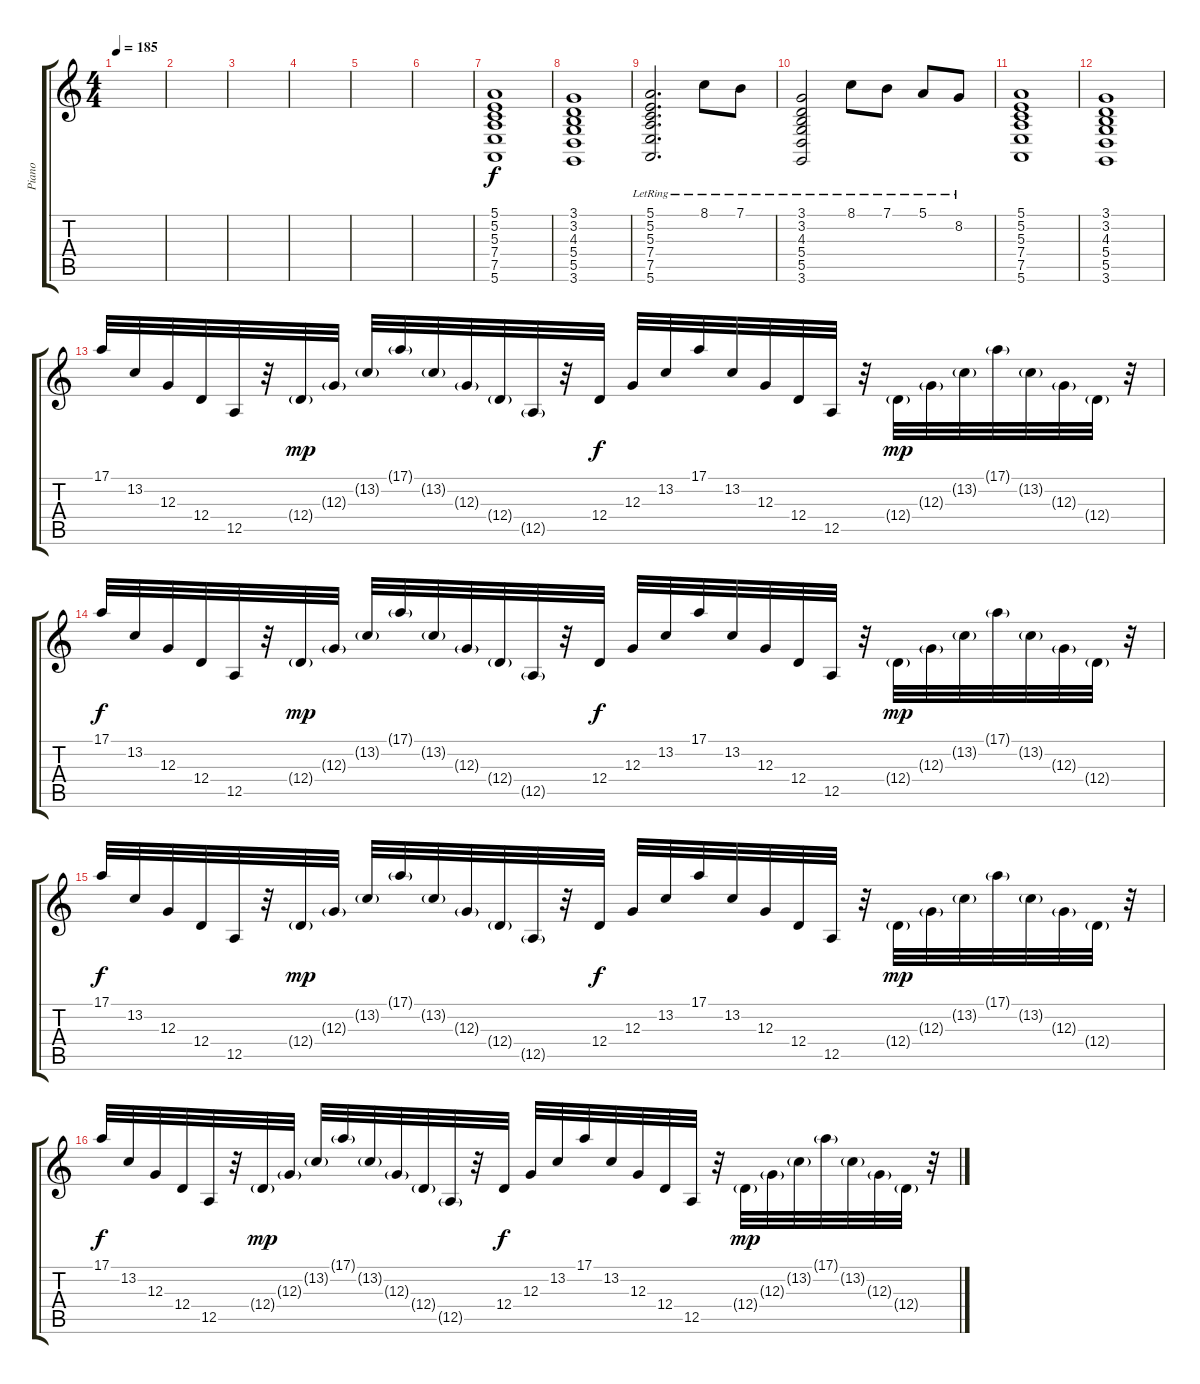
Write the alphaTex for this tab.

\track ("Piano" "Piano") {instrument acousticgrandpiano}
\staff {score tabs}
\tuning (E4 B3 G3 D3 A2 E2) {hide}
\ts (4 4)
\tempo 185
\clef g2
\ks c
|
|
|
|
|
|
(5.1 5.2 5.3 7.4 7.5 5.6).1 |
(3.1 3.2 4.3 5.4 5.5 3.6).1 |
(5.1{lr} 5.2{lr} 5.3{lr} 7.4{lr} 7.5{lr} 5.6{lr}).2{d} 8.1{lr}.8 7.1{lr}.8 |
(3.1{lr} 3.2{lr} 4.3{lr} 5.4{lr} 5.5{lr} 3.6{lr}).2 8.1{lr}.8 7.1{lr}.8 5.1{lr}.8 8.2{lr}.8 |
(5.1 5.2 5.3 7.4 7.5 5.6).1 |
(3.1 3.2 4.3 5.4 5.5 3.6).1 |
17.1.32{balance 0 instrument electricpiano1} 13.2.32 12.3.32 12.4.32 12.5.32 r.32 12.4{g}.32{dy mp} 12.3{g}.32 13.2{g}.32 17.1{g}.32 13.2{g}.32 12.3{g}.32 12.4{g}.32 12.5{g}.32 r.32 12.4.32{dy f balance 16} 12.3.32 13.2.32 17.1.32 13.2.32 12.3.32 12.4.32 12.5.32 r.32 12.4{g}.32{dy mp} 12.3{g}.32 13.2{g}.32 17.1{g}.32 13.2{g}.32 12.3{g}.32 12.4{g}.32 r.32 |
17.1.32{dy f balance 0 instrument electricpiano1} 13.2.32 12.3.32 12.4.32 12.5.32 r.32 12.4{g}.32{dy mp} 12.3{g}.32 13.2{g}.32 17.1{g}.32 13.2{g}.32 12.3{g}.32 12.4{g}.32 12.5{g}.32 r.32 12.4.32{dy f balance 16} 12.3.32 13.2.32 17.1.32 13.2.32 12.3.32 12.4.32 12.5.32 r.32 12.4{g}.32{dy mp} 12.3{g}.32 13.2{g}.32 17.1{g}.32 13.2{g}.32 12.3{g}.32 12.4{g}.32 r.32 |
17.1.32{dy f balance 0 instrument electricpiano1} 13.2.32 12.3.32 12.4.32 12.5.32 r.32 12.4{g}.32{dy mp} 12.3{g}.32 13.2{g}.32 17.1{g}.32 13.2{g}.32 12.3{g}.32 12.4{g}.32 12.5{g}.32 r.32 12.4.32{dy f balance 16} 12.3.32 13.2.32 17.1.32 13.2.32 12.3.32 12.4.32 12.5.32 r.32 12.4{g}.32{dy mp} 12.3{g}.32 13.2{g}.32 17.1{g}.32 13.2{g}.32 12.3{g}.32 12.4{g}.32 r.32 |
17.1.32{dy f balance 0 instrument electricpiano1} 13.2.32 12.3.32 12.4.32 12.5.32 r.32 12.4{g}.32{dy mp} 12.3{g}.32 13.2{g}.32 17.1{g}.32 13.2{g}.32 12.3{g}.32 12.4{g}.32 12.5{g}.32 r.32 12.4.32{dy f balance 16} 12.3.32 13.2.32 17.1.32 13.2.32 12.3.32 12.4.32 12.5.32 r.32 12.4{g}.32{dy mp} 12.3{g}.32 13.2{g}.32 17.1{g}.32 13.2{g}.32 12.3{g}.32 12.4{g}.32 r.32
